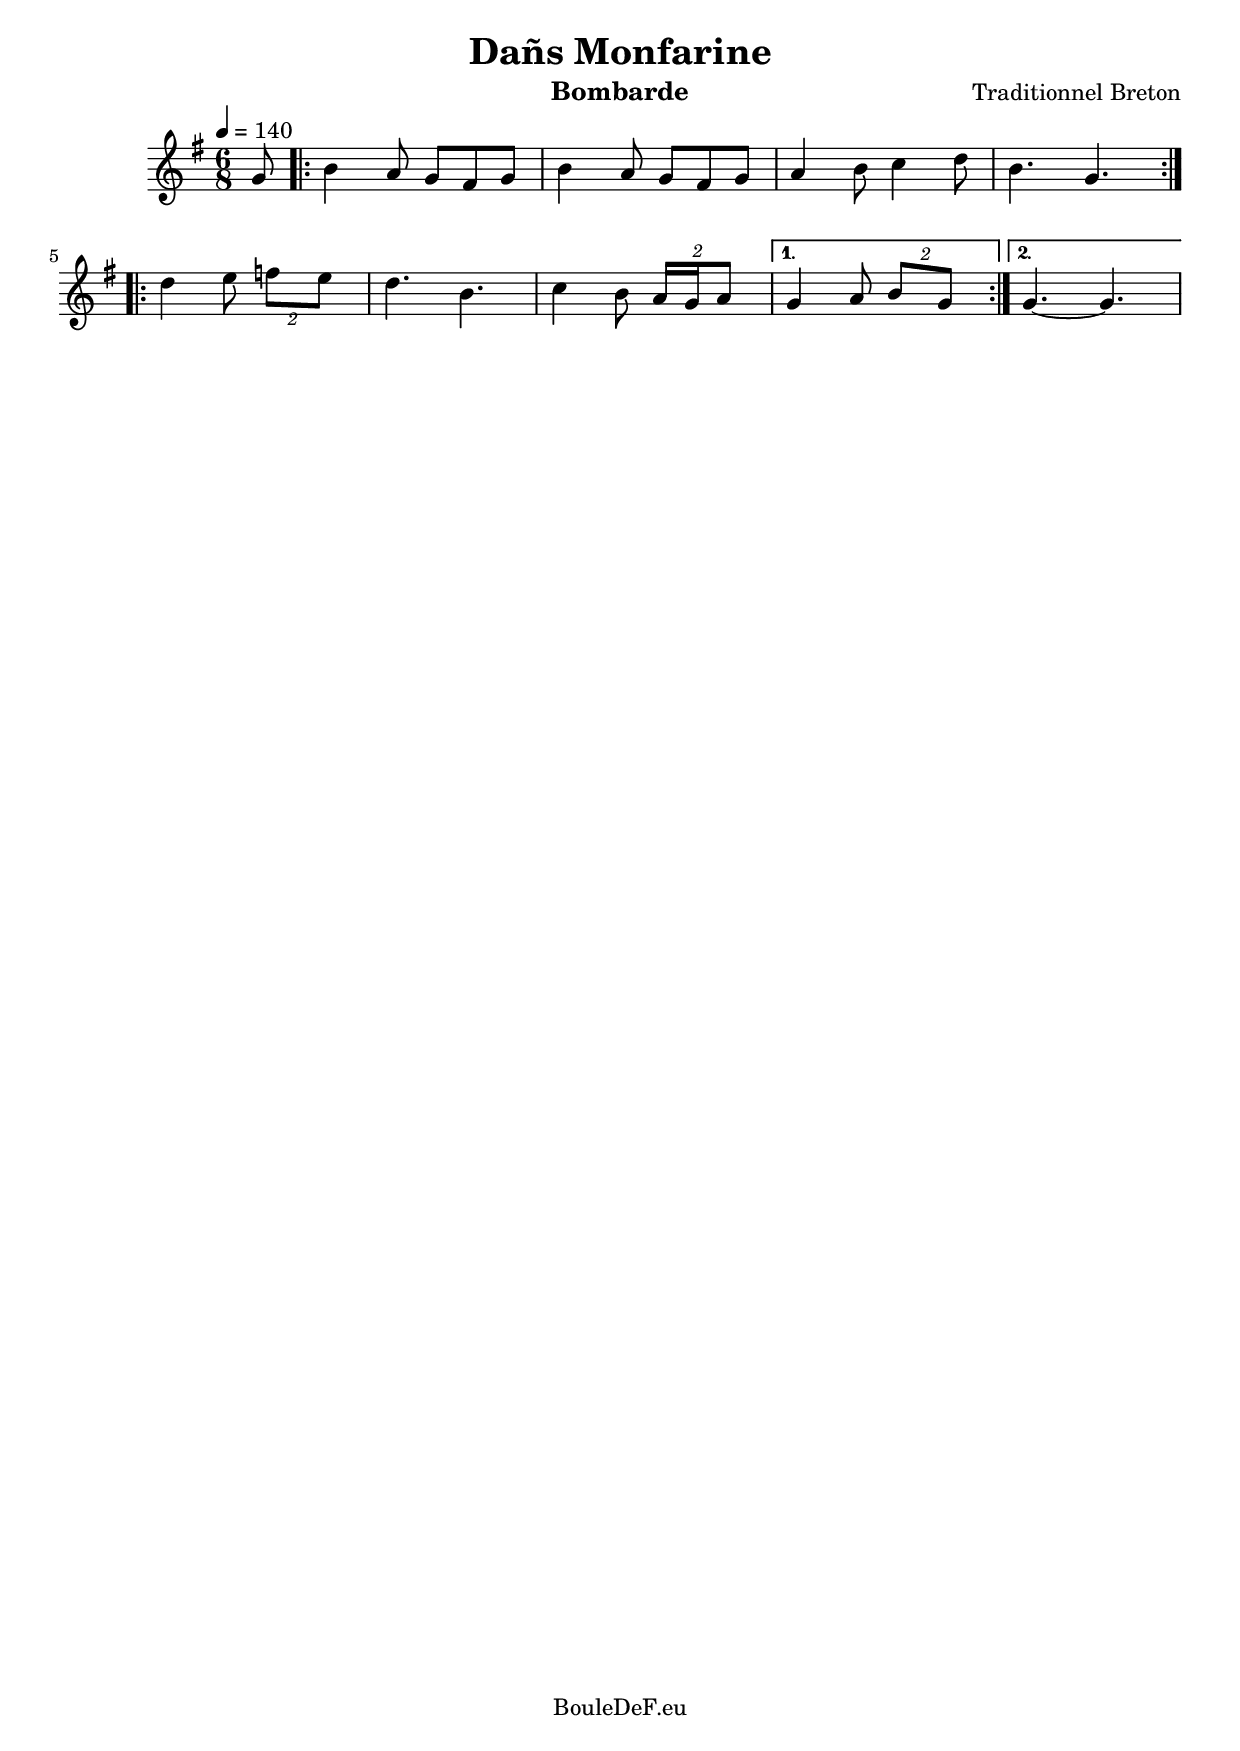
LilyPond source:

\version "2.18.0"
\include "italiano.ly"

\header {
	title = "Dañs Monfarine"
	composer = "Traditionnel Breton"
	instrument = "Bombarde"
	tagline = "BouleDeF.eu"
}

monfarine = \relative sol' {
	\clef treble
	\key sol \major
	\time 6/8
	\tempo 4 = 140

	\partial 8 sol8
	\repeat volta 2 {
		| si4 la8 sol fad sol
		| si4 la8 sol fad sol
		| la4 si8 do4 re8
		| si4. sol4.
	}
	\break
	\repeat volta 2 {
		| re'4 mi8 \tuplet 2/3 { fa mi }
		| re4. si4.
		| do4 si8 \tuplet 2/3 { la16 sol la8}
	}
	\alternative {
		{| sol4 la8 \tuplet 2/3 { si sol } }
		{| sol4.~ sol4. }
	}
}

\score {
	\new Staff {
		\clef "treble" \monfarine
	}
	\layout {}
}

\score {
	\new Staff \with {midiInstrument=#"oboe"} {
		\unfoldRepeats { \monfarine }
	}
	\midi {}
}

